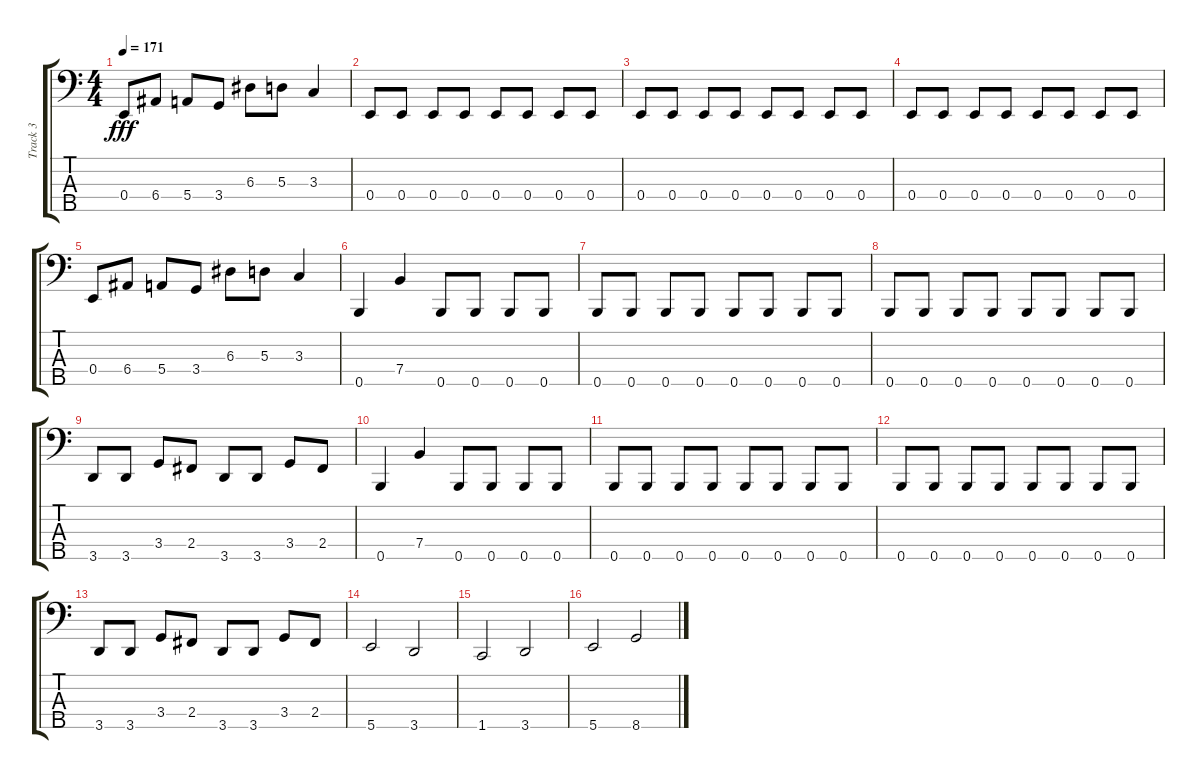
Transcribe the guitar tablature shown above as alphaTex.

\track ("Track 3" "Track 3") {instrument electricbasspick}
\staff {score tabs}
\tuning (G2 D2 A1 E1 B0) {hide}
\ts (4 4)
\tempo 171
\clef f4
\ks c
0.4.8{dy fff} 6.4.8 5.4.8 3.4.8 6.3.8 5.3.8 3.3.4 |
0.4.8 0.4.8 0.4.8 0.4.8 0.4.8 0.4.8 0.4.8 0.4.8 |
0.4.8 0.4.8 0.4.8 0.4.8 0.4.8 0.4.8 0.4.8 0.4.8 |
0.4.8 0.4.8 0.4.8 0.4.8 0.4.8 0.4.8 0.4.8 0.4.8 |
0.4.8 6.4.8 5.4.8 3.4.8 6.3.8 5.3.8 3.3.4 |
0.5.4 7.4.4 0.5.8 0.5.8 0.5.8 0.5.8 |
0.5.8 0.5.8 0.5.8 0.5.8 0.5.8 0.5.8 0.5.8 0.5.8 |
0.5.8 0.5.8 0.5.8 0.5.8 0.5.8 0.5.8 0.5.8 0.5.8 |
3.5.8 3.5.8 3.4.8 2.4.8 3.5.8 3.5.8 3.4.8 2.4.8 |
0.5.4 7.4.4 0.5.8 0.5.8 0.5.8 0.5.8 |
0.5.8 0.5.8 0.5.8 0.5.8 0.5.8 0.5.8 0.5.8 0.5.8 |
0.5.8 0.5.8 0.5.8 0.5.8 0.5.8 0.5.8 0.5.8 0.5.8 |
3.5.8 3.5.8 3.4.8 2.4.8 3.5.8 3.5.8 3.4.8 2.4.8 |
5.5.2 3.5.2 |
1.5.2 3.5.2 |
5.5.2 8.5.2
